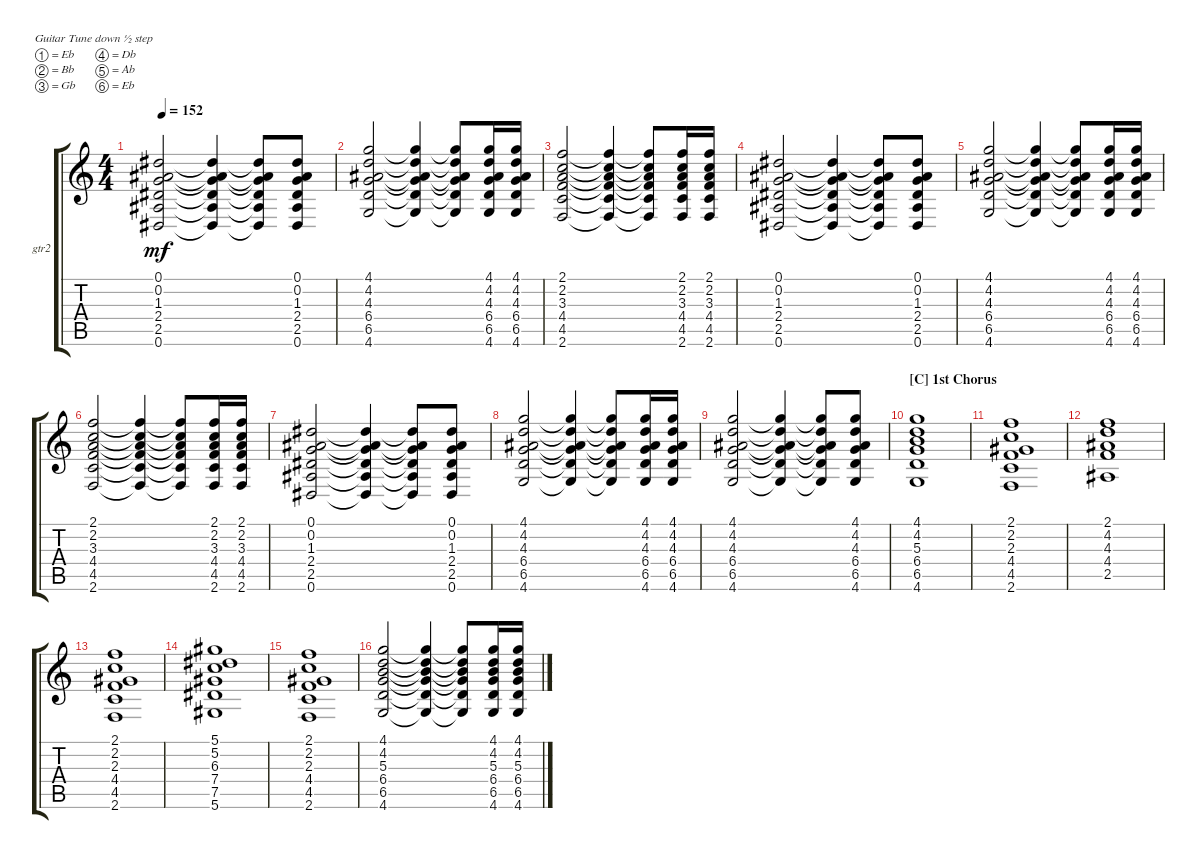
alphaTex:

\defaultSystemsLayout 4
\bracketExtendMode groupsimilarinstruments
\firstSystemTrackNameOrientation horizontal
\otherSystemsTrackNameOrientation horizontal
\track ("Rhytm guitar" "gtr2") {instrument overdrivenguitar}
\staff {score tabs}
\tuning (Eb4 Bb3 Gb3 Db3 Ab2 Eb2)
\ts (4 4)
\tempo 152
\clef g2
\ks c
(0.6 2.5 2.4 1.3 0.2 0.1).2{dy mf} (0.6{t} 2.5{t} 2.4{t} 1.3{t} 0.2{t} 0.1{t}).4 (0.1{t} 0.2{t} 1.3{t} 2.4{t} 2.5{t} 0.6{t}).8 (0.1 0.2 1.3 2.4 2.5 0.6).8 |
(4.6 6.5 6.4 4.3 4.2 4.1).2 (4.6{t} 6.5{t} 6.4{t} 4.3{t} 4.2{t} 4.1{t}).4 (4.1{t} 4.2{t} 4.3{t} 6.4{t} 6.5{t} 4.6{t}).8 (4.6 6.5 6.4 4.3 4.2 4.1).16 (4.1 4.2 4.3 6.4 6.5 4.6).16 |
(2.6 4.5 4.4 3.3 2.2 2.1).2 (2.6{t} 4.5{t} 4.4{t} 3.3{t} 2.2{t} 2.1{t}).4 (2.1{t} 2.2{t} 3.3{t} 4.4{t} 4.5{t} 2.6{t}).8 (2.6 4.5 4.4 3.3 2.2 2.1).16 (2.1 2.2 3.3 4.4 4.5 2.6).16 |
(0.6 2.5 2.4 1.3 0.2 0.1).2 (0.6{t} 2.5{t} 2.4{t} 1.3{t} 0.2{t} 0.1{t}).4 (0.1{t} 0.2{t} 1.3{t} 2.4{t} 2.5{t} 0.6{t}).8 (0.1 0.2 1.3 2.4 2.5 0.6).8 |
(4.6 6.5 6.4 4.3 4.2 4.1).2 (4.6{t} 6.5{t} 6.4{t} 4.3{t} 4.2{t} 4.1{t}).4 (4.1{t} 4.2{t} 4.3{t} 6.4{t} 6.5{t} 4.6{t}).8 (4.6 6.5 6.4 4.3 4.2 4.1).16 (4.1 4.2 4.3 6.4 6.5 4.6).16 |
(2.6 4.5 4.4 3.3 2.2 2.1).2 (2.6{t} 4.5{t} 4.4{t} 3.3{t} 2.2{t} 2.1{t}).4 (2.1{t} 2.2{t} 3.3{t} 4.4{t} 4.5{t} 2.6{t}).8 (2.6 4.5 4.4 3.3 2.2 2.1).16 (2.1 2.2 3.3 4.4 4.5 2.6).16 |
(0.6 2.5 2.4 1.3 0.2 0.1).2 (0.6{t} 2.5{t} 2.4{t} 1.3{t} 0.2{t} 0.1{t}).4 (0.1{t} 0.2{t} 1.3{t} 2.4{t} 2.5{t} 0.6{t}).8 (0.1 0.2 1.3 2.4 2.5 0.6).8 |
(4.6 6.5 6.4 4.3 4.2 4.1).2 (4.6{t} 6.5{t} 6.4{t} 4.3{t} 4.2{t} 4.1{t}).4 (4.1{t} 4.2{t} 4.3{t} 6.4{t} 6.5{t} 4.6{t}).8 (4.6 6.5 6.4 4.3 4.2 4.1).16 (4.1 4.2 4.3 6.4 6.5 4.6).16 |
(4.6 6.5 6.4 4.3 4.2 4.1).2 (4.6{t} 6.5{t} 6.4{t} 4.3{t} 4.2{t} 4.1{t}).4 (4.1{t} 4.2{t} 4.3{t} 6.4{t} 6.5{t} 4.6{t}).8 (4.1 4.2 4.3 6.4 6.5 4.6).8 |
\section ("C" "1st Chorus")
(6.5 6.4 5.3 4.2 4.6 4.1).1 |
(4.5 4.4 2.3 2.2 2.6 2.1).1 |
(2.5 4.4 4.3 4.2 2.1).1 |
(2.6 4.5 4.4 2.3 2.2 2.1).1 |
(5.6 7.5 7.4 6.3 5.2 5.1).1 |
(2.6 4.5 4.4 2.3 2.2 2.1).1 |
(4.6 6.5 6.4 5.3 4.2 4.1).2 (4.6{t} 6.5{t} 6.4{t} 5.3{t} 4.2{t} 4.1{t}).4 (4.1{t} 4.2{t} 5.3{t} 6.4{t} 6.5{t} 4.6{t}).8 (4.6 6.5 6.4 5.3 4.2 4.1).16 (4.1 4.6 6.5 6.4 5.3 4.2).16
